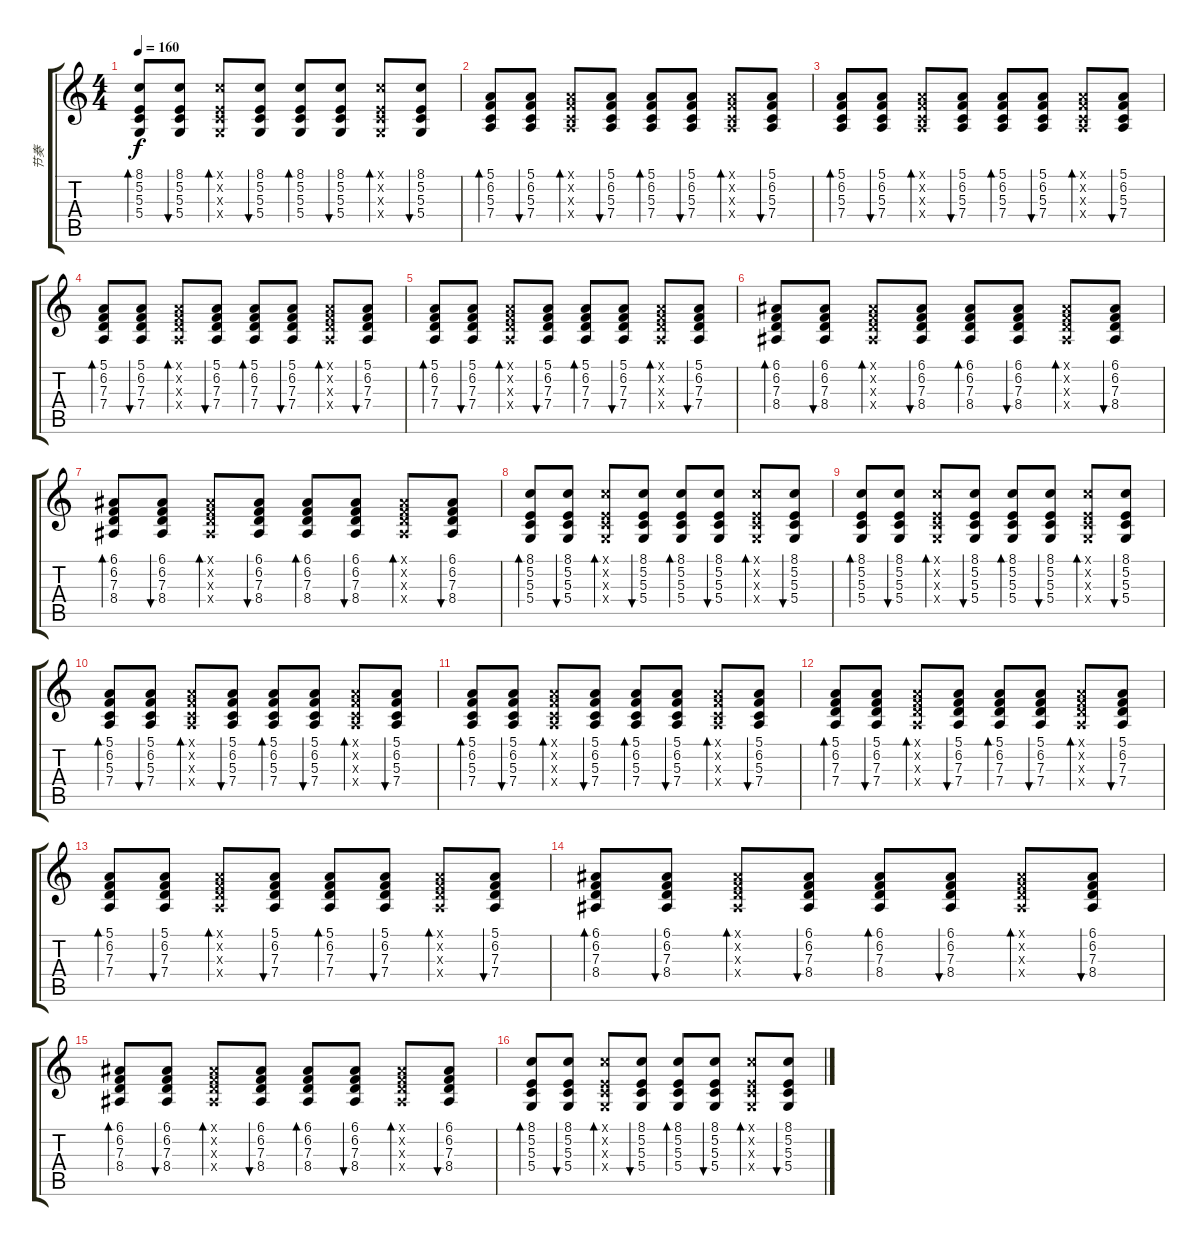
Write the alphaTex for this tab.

\track ("节奏" "节奏") {instrument brightacousticpiano}
\staff {score tabs}
\tuning (E4 B3 G3 D3 A2 E2) {hide}
\ts (4 4)
\tempo 160
\clef g2
\ks c
(8.1 5.2 5.3 5.4).8{bd 60 dy f} (8.1 5.2 5.3 5.4).8{bu 60} (8.1{x} 5.2{x} 5.3{x} 5.4{x}).8{bd 60} (8.1 5.2 5.3 5.4).8{bu 60} (8.1 5.2 5.3 5.4).8{bd 60} (8.1 5.2 5.3 5.4).8{bu 60} (8.1{x} 5.2{x} 5.3{x} 5.4{x}).8{bd 60} (8.1 5.2 5.3 5.4).8{bu 60} |
(5.1 6.2 5.3 7.4).8{bd 60} (5.1 6.2 5.3 7.4).8{bu 60} (5.1{x} 6.2{x} 5.3{x} 7.4{x}).8{bd 60} (5.1 6.2 5.3 7.4).8{bu 60} (5.1 6.2 5.3 7.4).8{bd 60} (5.1 6.2 5.3 7.4).8{bu 60} (5.1{x} 6.2{x} 5.3{x} 7.4{x}).8{bd 60} (5.1 6.2 5.3 7.4).8{bu 60} |
(5.1 6.2 5.3 7.4).8{bd 60} (5.1 6.2 5.3 7.4).8{bu 60} (5.1{x} 6.2{x} 5.3{x} 7.4{x}).8{bd 60} (5.1 6.2 5.3 7.4).8{bu 60} (5.1 6.2 5.3 7.4).8{bd 60} (5.1 6.2 5.3 7.4).8{bu 60} (5.1{x} 6.2{x} 5.3{x} 7.4{x}).8{bd 60} (5.1 6.2 5.3 7.4).8{bu 60} |
(5.1 6.2 7.3 7.4).8{bd 60} (5.1 6.2 7.3 7.4).8{bu 60} (5.1{x} 6.2{x} 7.3{x} 7.4{x}).8{bd 60} (5.1 6.2 7.3 7.4).8{bu 60} (5.1 6.2 7.3 7.4).8{bd 60} (5.1 6.2 7.3 7.4).8{bu 60} (5.1{x} 6.2{x} 7.3{x} 7.4{x}).8{bd 60} (5.1 6.2 7.3 7.4).8{bu 60} |
(5.1 6.2 7.3 7.4).8{bd 60} (5.1 6.2 7.3 7.4).8{bu 60} (5.1{x} 6.2{x} 7.3{x} 7.4{x}).8{bd 60} (5.1 6.2 7.3 7.4).8{bu 60} (5.1 6.2 7.3 7.4).8{bd 60} (5.1 6.2 7.3 7.4).8{bu 60} (5.1{x} 6.2{x} 7.3{x} 7.4{x}).8{bd 60} (5.1 6.2 7.3 7.4).8{bu 60} |
(6.1 6.2 7.3 8.4).8{bd 60} (6.1 6.2 7.3 8.4).8{bu 60} (6.1{x} 6.2{x} 7.3{x} 8.4{x}).8{bd 60} (6.1 6.2 7.3 8.4).8{bu 60} (6.1 6.2 7.3 8.4).8{bd 60} (6.1 6.2 7.3 8.4).8{bu 60} (6.1{x} 6.2{x} 7.3{x} 8.4{x}).8{bd 60} (6.1 6.2 7.3 8.4).8{bu 60} |
(6.1 6.2 7.3 8.4).8{bd 60} (6.1 6.2 7.3 8.4).8{bu 60} (6.1{x} 6.2{x} 7.3{x} 8.4{x}).8{bd 60} (6.1 6.2 7.3 8.4).8{bu 60} (6.1 6.2 7.3 8.4).8{bd 60} (6.1 6.2 7.3 8.4).8{bu 60} (6.1{x} 6.2{x} 7.3{x} 8.4{x}).8{bd 60} (6.1 6.2 7.3 8.4).8{bu 60} |
(8.1 5.2 5.3 5.4).8{bd 60} (8.1 5.2 5.3 5.4).8{bu 60} (8.1{x} 5.2{x} 5.3{x} 5.4{x}).8{bd 60} (8.1 5.2 5.3 5.4).8{bu 60} (8.1 5.2 5.3 5.4).8{bd 60} (8.1 5.2 5.3 5.4).8{bu 60} (8.1{x} 5.2{x} 5.3{x} 5.4{x}).8{bd 60} (8.1 5.2 5.3 5.4).8{bu 60} |
(8.1 5.2 5.3 5.4).8{bd 60} (8.1 5.2 5.3 5.4).8{bu 60} (8.1{x} 5.2{x} 5.3{x} 5.4{x}).8{bd 60} (8.1 5.2 5.3 5.4).8{bu 60} (8.1 5.2 5.3 5.4).8{bd 60} (8.1 5.2 5.3 5.4).8{bu 60} (8.1{x} 5.2{x} 5.3{x} 5.4{x}).8{bd 60} (8.1 5.2 5.3 5.4).8{bu 60} |
(5.1 6.2 5.3 7.4).8{bd 60} (5.1 6.2 5.3 7.4).8{bu 60} (5.1{x} 6.2{x} 5.3{x} 7.4{x}).8{bd 60} (5.1 6.2 5.3 7.4).8{bu 60} (5.1 6.2 5.3 7.4).8{bd 60} (5.1 6.2 5.3 7.4).8{bu 60} (5.1{x} 6.2{x} 5.3{x} 7.4{x}).8{bd 60} (5.1 6.2 5.3 7.4).8{bu 60} |
(5.1 6.2 5.3 7.4).8{bd 60} (5.1 6.2 5.3 7.4).8{bu 60} (5.1{x} 6.2{x} 5.3{x} 7.4{x}).8{bd 60} (5.1 6.2 5.3 7.4).8{bu 60} (5.1 6.2 5.3 7.4).8{bd 60} (5.1 6.2 5.3 7.4).8{bu 60} (5.1{x} 6.2{x} 5.3{x} 7.4{x}).8{bd 60} (5.1 6.2 5.3 7.4).8{bu 60} |
(5.1 6.2 7.3 7.4).8{bd 60} (5.1 6.2 7.3 7.4).8{bu 60} (5.1{x} 6.2{x} 7.3{x} 7.4{x}).8{bd 60} (5.1 6.2 7.3 7.4).8{bu 60} (5.1 6.2 7.3 7.4).8{bd 60} (5.1 6.2 7.3 7.4).8{bu 60} (5.1{x} 6.2{x} 7.3{x} 7.4{x}).8{bd 60} (5.1 6.2 7.3 7.4).8{bu 60} |
(5.1 6.2 7.3 7.4).8{bd 60} (5.1 6.2 7.3 7.4).8{bu 60} (5.1{x} 6.2{x} 7.3{x} 7.4{x}).8{bd 60} (5.1 6.2 7.3 7.4).8{bu 60} (5.1 6.2 7.3 7.4).8{bd 60} (5.1 6.2 7.3 7.4).8{bu 60} (5.1{x} 6.2{x} 7.3{x} 7.4{x}).8{bd 60} (5.1 6.2 7.3 7.4).8{bu 60} |
(6.1 6.2 7.3 8.4).8{bd 60} (6.1 6.2 7.3 8.4).8{bu 60} (6.1{x} 6.2{x} 7.3{x} 8.4{x}).8{bd 60} (6.1 6.2 7.3 8.4).8{bu 60} (6.1 6.2 7.3 8.4).8{bd 60} (6.1 6.2 7.3 8.4).8{bu 60} (6.1{x} 6.2{x} 7.3{x} 8.4{x}).8{bd 60} (6.1 6.2 7.3 8.4).8{bu 60} |
(6.1 6.2 7.3 8.4).8{bd 60} (6.1 6.2 7.3 8.4).8{bu 60} (6.1{x} 6.2{x} 7.3{x} 8.4{x}).8{bd 60} (6.1 6.2 7.3 8.4).8{bu 60} (6.1 6.2 7.3 8.4).8{bd 60} (6.1 6.2 7.3 8.4).8{bu 60} (6.1{x} 6.2{x} 7.3{x} 8.4{x}).8{bd 60} (6.1 6.2 7.3 8.4).8{bu 60} |
(8.1 5.2 5.3 5.4).8{bd 60} (8.1 5.2 5.3 5.4).8{bu 60} (8.1{x} 5.2{x} 5.3{x} 5.4{x}).8{bd 60} (8.1 5.2 5.3 5.4).8{bu 60} (8.1 5.2 5.3 5.4).8{bd 60} (8.1 5.2 5.3 5.4).8{bu 60} (8.1{x} 5.2{x} 5.3{x} 5.4{x}).8{bd 60} (8.1 5.2 5.3 5.4).8{bu 60}
